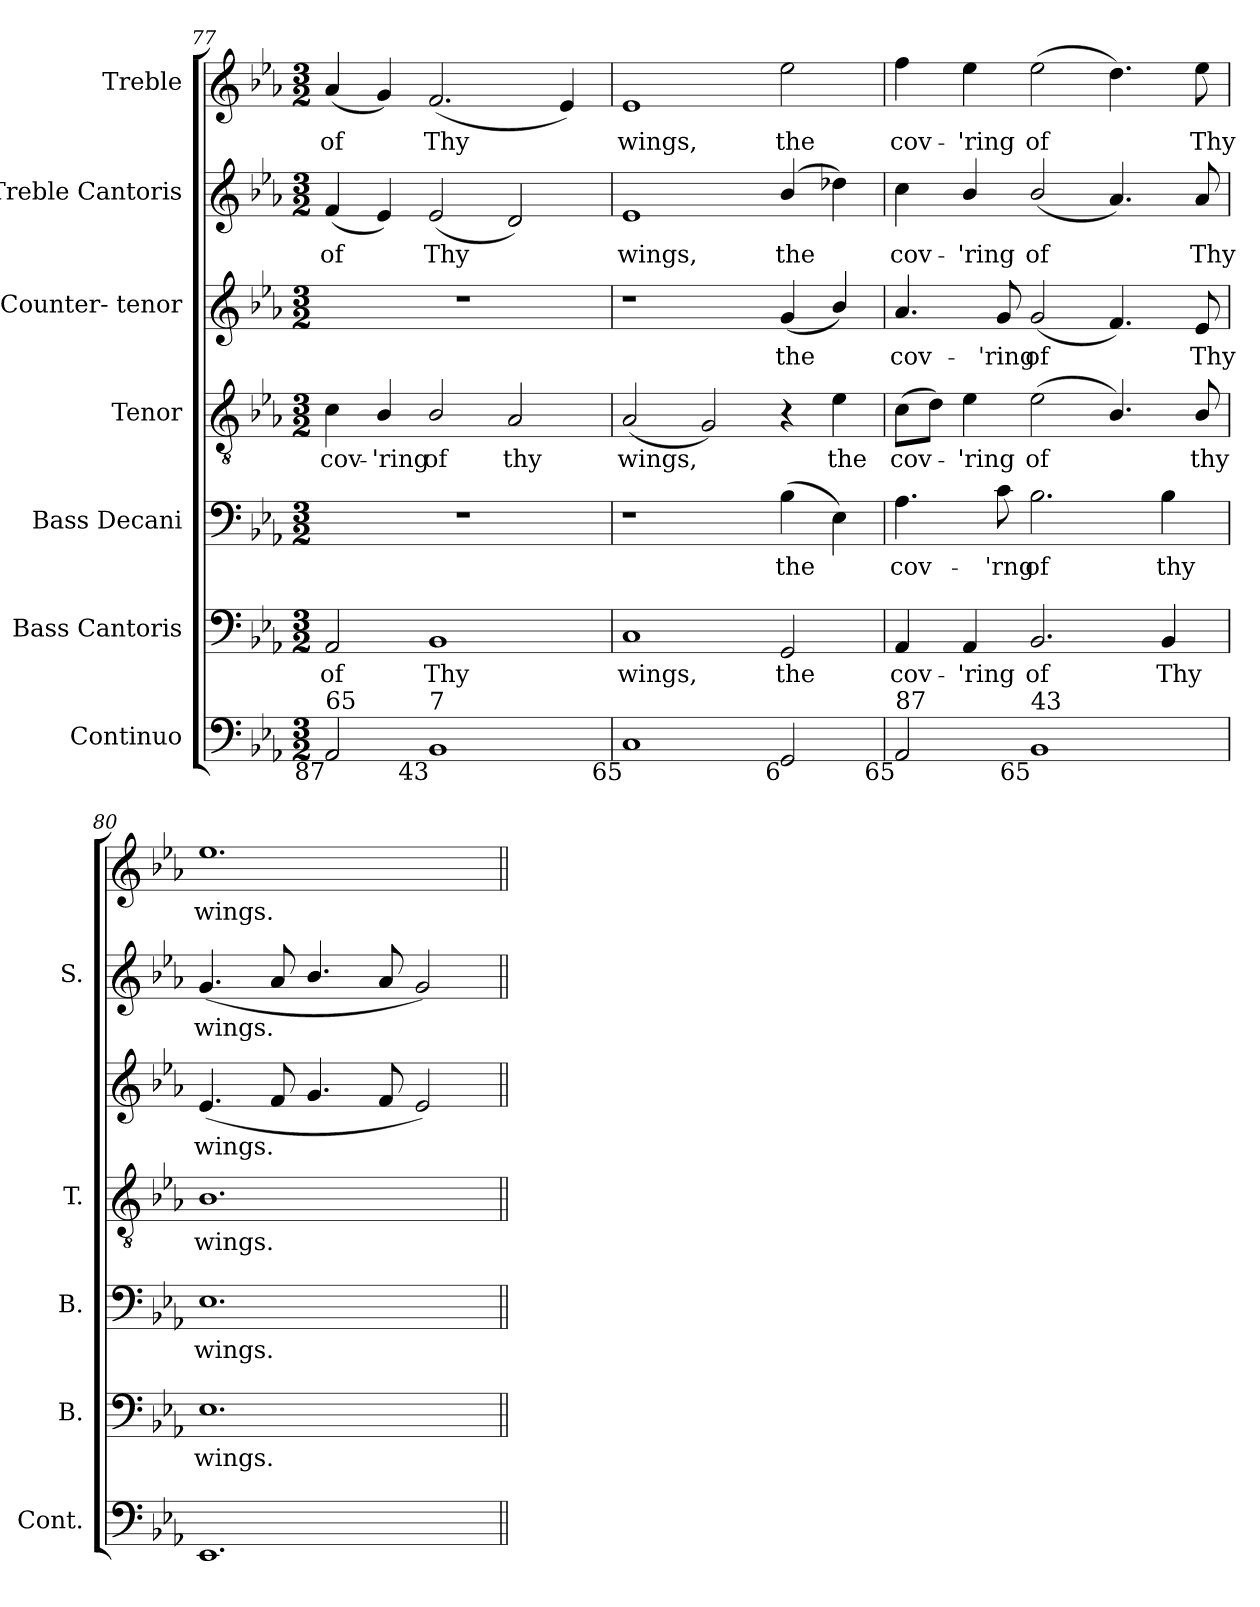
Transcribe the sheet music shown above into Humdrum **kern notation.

**kern	**kern	**text	**kern	**text	**kern	**text	**kern	**text	**kern	**text	**kern	**text
*part7	*part6	*part6	*part5	*part5	*part4	*part4	*part3	*part3	*part2	*part2	*part1	*part1
*staff7	*staff6	*staff6	*staff5	*staff5	*staff4	*staff4	*staff3	*staff3	*staff2	*staff2	*staff1	*staff1
*I"Continuo	*I"Bass Cantoris	*	*I"Bass Decani	*	*I"Tenor	*	*I"Counter- tenor	*	*I"Treble Cantoris	*	*I"Treble	*
*I'Cont.	*I'B.	*	*I'B.	*	*I'T.	*	*	*	*I'S.	*	*	*
*clefF4	*clefF4	*	*clefF4	*	*clefGv2	*	*clefG2	*	*clefG2	*	*clefG2	*
*	*	*	*	*	*ITrd7c12	*	*	*	*	*	*	*
*k[b-e-a-]	*k[b-e-a-]	*	*k[b-e-a-]	*	*k[b-e-a-]	*	*k[b-e-a-]	*	*k[b-e-a-]	*	*k[b-e-a-]	*
*E-:	*E-:	*	*E-:	*	*E-:	*	*E-:	*	*E-:	*	*E-:	*
*M3/2	*M3/2	*	*M3/2	*	*M3/2	*	*M3/2	*	*M3/2	*	*M3/2	*
=77	=77	=77	=77	=77	=77	=77	=77	=77	=77	=77	=77	=77
!	!	!LO:LY:b:color=#000000	!LO:N:vis=1	!	!	!	!	!	!	!	!	!
!	!	!	!	!	!	!LO:LY:b:color=#000000	!LO:N:vis=1	!	!	!	!	!
!	!	!	!	!	!	!	!	!	!	!LO:LY:b:color=#000000	!	!
!LO:TX:b:rj:t=87	!	!	!	!	!	!	!	!	!	!	!	!
!LO:TX:t=65	!	!	!	!	!	!	!	!	!	!	!	!
!	!	!	!	!	!	!	!	!	!	!	!	!LO:LY:b:color=#000000
2AA-i/	2AA-i/	of	1.r	.	4Ci\	cov-	1.r	.	(4fi/	of	(4a-i/	of
!	!	!	!	!	!	!LO:LY:b:color=#000000	!	!	!	!	!	!
.	.	.	.	.	4BB-i/	-'ring	.	.	4e-i/)	.	4gi/)	.
!	!	!LO:LY:b:color=#000000	!	!	!	!	!	!	!	!	!	!
!	!	!	!	!	!	!LO:LY:b:color=#000000	!	!	!	!	!	!
!	!	!	!	!	!	!	!	!	!	!LO:LY:b:color=#000000	!	!
!LO:TX:b:rj:t=43	!	!	!	!	!	!	!	!	!	!	!	!
!LO:TX:t=7	!	!	!	!	!	!	!	!	!	!	!	!
!	!	!	!	!	!	!	!	!	!	!	!	!LO:LY:b:color=#000000
1BB-i	1BB-i	Thy	.	.	2BB-i/	of	.	.	(2e-i/	Thy	(2.fi/	Thy
!	!	!	!	!	!	!LO:LY:b:color=#000000	!	!	!	!	!	!
.	.	.	.	.	2AA-i/	thy	.	.	2di/)	.	.	.
.	.	.	.	.	.	.	.	.	.	.	4e-i/)	.
!!LO:PB:g=z
=78	=78	=78	=78	=78	=78	=78	=78	=78	=78	=78	=78	=78
!	!	!LO:LY:b:color=#000000	!	!	!	!	!	!	!	!	!	!
!	!	!	!	!	!	!LO:LY:b:color=#000000	!	!	!	!	!	!
!	!	!	!	!	!	!	!	!	!	!LO:LY:b:color=#000000	!	!
!LO:TX:b:rj:t=65	!	!	!	!	!	!	!	!	!	!	!	!
!	!	!	!	!	!	!	!	!	!	!	!	!LO:LY:b:color=#000000
1Ci	1Ci	wings,	1r	.	(2AA-i/	wings,	1r	.	1e-i	wings,	1e-i	wings,
.	.	.	.	.	2GGi/)	.	.	.	.	.	.	.
!	!	!LO:LY:b:color=#000000	!	!	!	!	!	!	!	!	!	!
!	!	!	!	!LO:LY:b:color=#000000	!	!	!	!	!	!	!	!
!	!	!	!	!	!	!	!	!LO:LY:b:color=#000000	!	!	!	!
!	!	!	!	!	!	!	!	!	!	!LO:LY:b:color=#000000	!	!
!LO:TX:b:rj:t=6	!	!	!	!	!	!	!	!	!	!	!	!
!	!	!	!	!	!	!	!	!	!	!	!	!LO:LY:b:color=#000000
2GGi/	2GGi/	the	(4B-i\	the	4r	.	(4gi/	the	(4b-i/	the	2ee-i\	the
!	!	!	!	!	!	!LO:LY:b:color=#000000	!	!	!	!	!	!
.	.	.	4E-i\)	.	4E-i\	the	4b-i/)	.	4dd-Xi\)	.	.	.
=79	=79	=79	=79	=79	=79	=79	=79	=79	=79	=79	=79	=79
!	!	!LO:LY:b:color=#000000	!	!	!	!	!	!	!	!	!	!
!	!	!	!	!LO:LY:b:color=#000000	!	!	!	!	!	!	!	!
!	!	!	!	!	!	!LO:LY:b:color=#000000	!	!	!	!	!	!
!	!	!	!	!	!	!	!	!LO:LY:b:color=#000000	!	!	!	!
!	!	!	!	!	!	!	!	!	!	!LO:LY:b:color=#000000	!	!
!LO:TX:b:rj:t=65	!	!	!	!	!	!	!	!	!	!	!	!
!LO:TX:t=87	!	!	!	!	!	!	!	!	!	!	!	!
!	!	!	!	!	!	!	!	!	!	!	!	!LO:LY:b:color=#000000
2AA-i/	4AA-i/	cov-	4.A-i\	cov-	(8Ci\L	cov-	4.a-i/	cov-	4cci\	cov-	4ffi\	cov-
.	.	.	.	.	8Di\J)	.	.	.	.	.	.	.
!	!	!LO:LY:b:color=#000000	!	!	!	!	!	!	!	!	!	!
!	!	!	!	!	!	!LO:LY:b:color=#000000	!	!	!	!	!	!
!	!	!	!	!	!	!	!	!	!	!LO:LY:b:color=#000000	!	!
!	!	!	!	!	!	!	!	!	!	!	!	!LO:LY:b:color=#000000
.	4AA-i/	-'ring	.	.	4E-i\	-'ring	.	.	4b-i/	-'ring	4ee-i\	-'ring
!	!	!	!	!LO:LY:b:color=#000000	!	!	!	!	!	!	!	!
!	!	!	!	!	!	!	!	!LO:LY:b:color=#000000	!	!	!	!
.	.	.	8ci\	-'rng	.	.	8gi/	-'ring	.	.	.	.
!	!	!LO:LY:b:color=#000000	!	!	!	!	!	!	!	!	!	!
!	!	!	!	!LO:LY:b:color=#000000	!	!	!	!	!	!	!	!
!	!	!	!	!	!	!LO:LY:b:color=#000000	!	!	!	!	!	!
!	!	!	!	!	!	!	!	!LO:LY:b:color=#000000	!	!	!	!
!	!	!	!	!	!	!	!	!	!	!LO:LY:b:color=#000000	!	!
!LO:TX:b:rj:t=65	!	!	!	!	!	!	!	!	!	!	!	!
!LO:TX:t=43	!	!	!	!	!	!	!	!	!	!	!	!
!	!	!	!	!	!	!	!	!	!	!	!	!LO:LY:b:color=#000000
1BB-i	2.BB-i/	of	2.B-i\	of	(2E-i\	of	(2gi/	of	(2b-i/	of	(2ee-i\	of
.	.	.	.	.	4.BB-i/)	.	4.fi/)	.	4.a-i/)	.	4.ddi\)	.
!	!	!LO:LY:b:color=#000000	!	!	!	!	!	!	!	!	!	!
!	!	!	!	!LO:LY:b:color=#000000	!	!	!	!	!	!	!	!
.	4BB-i/	Thy	4B-i\	thy	.	.	.	.	.	.	.	.
!	!	!	!	!	!	!LO:LY:b:color=#000000	!	!	!	!	!	!
!	!	!	!	!	!	!	!	!LO:LY:b:color=#000000	!	!	!	!
!	!	!	!	!	!	!	!	!	!	!LO:LY:b:color=#000000	!	!
!	!	!	!	!	!	!	!	!	!	!	!	!LO:LY:b:color=#000000
.	.	.	.	.	8BB-i/	thy	8e-i/	Thy	8a-i/	Thy	8ee-i\	Thy
=80	=80	=80	=80	=80	=80	=80	=80	=80	=80	=80	=80	=80
!	!	!LO:LY:b:color=#000000	!	!	!	!	!	!	!	!	!	!
!	!	!	!	!LO:LY:b:color=#000000	!	!	!	!	!	!	!	!
!	!	!	!	!	!	!LO:LY:b:color=#000000	!	!	!	!	!	!
!	!	!	!	!	!	!	!	!LO:LY:b:color=#000000	!	!	!	!
!	!	!	!	!	!	!	!	!	!	!LO:LY:b:color=#000000	!	!
!	!	!	!	!	!	!	!	!	!	!	!	!LO:LY:b:color=#000000
1.EE-i	1.E-i	wings.	1.E-i	wings.	1.BB-i	wings.	(4.e-i/	wings.	(4.gi/	wings.	1.ee-i	wings.
.	.	.	.	.	.	.	8fi/	.	8a-i/	.	.	.
.	.	.	.	.	.	.	4.gi/	.	4.b-i/	.	.	.
.	.	.	.	.	.	.	8fi/	.	8a-i/	.	.	.
.	.	.	.	.	.	.	2e-i/)	.	2gi/)	.	.	.
=||	=||	=||	=||	=||	=||	=||	=||	=||	=||	=||	=||	=||
*-	*-	*-	*-	*-	*-	*-	*-	*-	*-	*-	*-	*-
